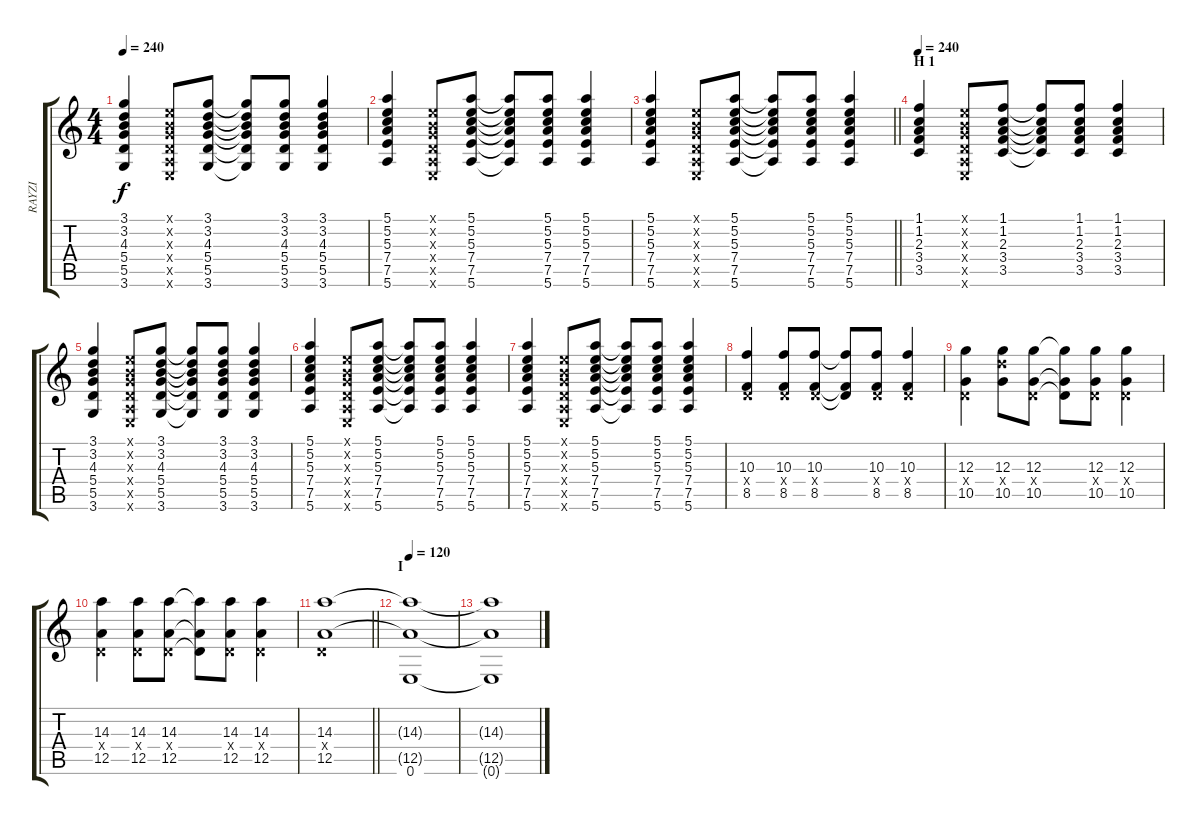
\track ("RAYZI" "RAYZI") {instrument distortionguitar}
\staff {score tabs}
\tuning (E4 B3 G3 D3 A2 E2) {hide}
\ts (4 4)
\tempo 240
\clef g2
\ks c
(3.1 3.2 4.3 5.4 5.5 3.6).4{dy f} (0.1{x} 0.2{x} 0.3{x} 0.4{x} 0.5{x} 0.6{x}).8 (3.1 3.2 4.3 5.4 5.5 3.6).8 (3.1{t} 3.2{t} 4.3{t} 5.4{t} 5.5{t} 3.6{t}).8 (3.1 3.2 4.3 5.4 5.5 3.6).8 (3.1 3.2 4.3 5.4 5.5 3.6).4 |
(5.1 5.2 5.3 7.4 7.5 5.6).4 (0.1{x} 0.2{x} 0.3{x} 0.4{x} 0.5{x} 0.6{x}).8 (5.1 5.2 5.3 7.4 7.5 5.6).8 (5.1{t} 5.2{t} 5.3{t} 7.4{t} 7.5{t} 5.6{t}).8 (5.1 5.2 5.3 7.4 7.5 5.6).8 (5.1 5.2 5.3 7.4 7.5 5.6).4 |
\barLineRight lightlight
(5.1 5.2 5.3 7.4 7.5 5.6).4 (0.1{x} 0.2{x} 0.3{x} 0.4{x} 0.5{x} 0.6{x}).8 (5.1 5.2 5.3 7.4 7.5 5.6).8 (5.1{t} 5.2{t} 5.3{t} 7.4{t} 7.5{t} 5.6{t}).8 (5.1 5.2 5.3 7.4 7.5 5.6).8 (5.1 5.2 5.3 7.4 7.5 5.6).4 |
\section ("" "H 1")
\tempo 240
(1.1 1.2 2.3 3.4 3.5).4{volume 8 balance 3 instrument distortionguitar} (0.1{x} 0.2{x} 0.3{x} 0.4{x} 0.5{x} 0.6{x}).8 (1.1 1.2 2.3 3.4 3.5).8 (1.1{t} 1.2{t} 2.3{t} 3.4{t} 3.5{t}).8 (1.1 1.2 2.3 3.4 3.5).8 (1.1 1.2 2.3 3.4 3.5).4 |
(3.1 3.2 4.3 5.4 5.5 3.6).4 (0.1{x} 0.2{x} 0.3{x} 0.4{x} 0.5{x} 0.6{x}).8 (3.1 3.2 4.3 5.4 5.5 3.6).8 (3.1{t} 3.2{t} 4.3{t} 5.4{t} 5.5{t} 3.6{t}).8 (3.1 3.2 4.3 5.4 5.5 3.6).8 (3.1 3.2 4.3 5.4 5.5 3.6).4 |
(5.1 5.2 5.3 7.4 7.5 5.6).4 (0.1{x} 0.2{x} 0.3{x} 0.4{x} 0.5{x} 0.6{x}).8 (5.1 5.2 5.3 7.4 7.5 5.6).8 (5.1{t} 5.2{t} 5.3{t} 7.4{t} 7.5{t} 5.6{t}).8 (5.1 5.2 5.3 7.4 7.5 5.6).8 (5.1 5.2 5.3 7.4 7.5 5.6).4 |
(5.1 5.2 5.3 7.4 7.5 5.6).4 (0.1{x} 0.2{x} 0.3{x} 0.4{x} 0.5{x} 0.6{x}).8 (5.1 5.2 5.3 7.4 7.5 5.6).8 (5.1{t} 5.2{t} 5.3{t} 7.4{t} 7.5{t} 5.6{t}).8 (5.1 5.2 5.3 7.4 7.5 5.6).8 (5.1 5.2 5.3 7.4 7.5 5.6).4 |
(10.3 0.4{x} 8.5).4 (10.3 0.4{x} 8.5).8 (10.3 0.4{x} 8.5).8 (10.3{t} 0.4{t} 8.5{t}).8 (10.3 0.4{x} 8.5).8 (10.3 0.4{x} 8.5).4 |
(12.3 0.4{x} 10.5).4 (12.3 12.4{x} 10.5).8 (12.3 0.4{x} 10.5).8 (12.3{t} 0.4{t} 10.5{t}).8 (12.3 0.4{x} 10.5).8 (12.3 0.4{x} 10.5).4 |
(14.3 0.4{x} 12.5).4 (14.3 0.4{x} 12.5).8 (14.3 0.4{x} 12.5).8 (14.3{t} 0.4{t} 12.5{t}).8 (14.3 0.4{x} 12.5).8 (14.3 0.4{x} 12.5).4 |
\barLineRight lightlight
(14.3 0.4{x} 12.5).1 |
\section ("" "I")
\tempo 120
(14.3{t} 12.5{t} 0.6).1 |
(14.3{t} 12.5{t} 0.6{t}).1
